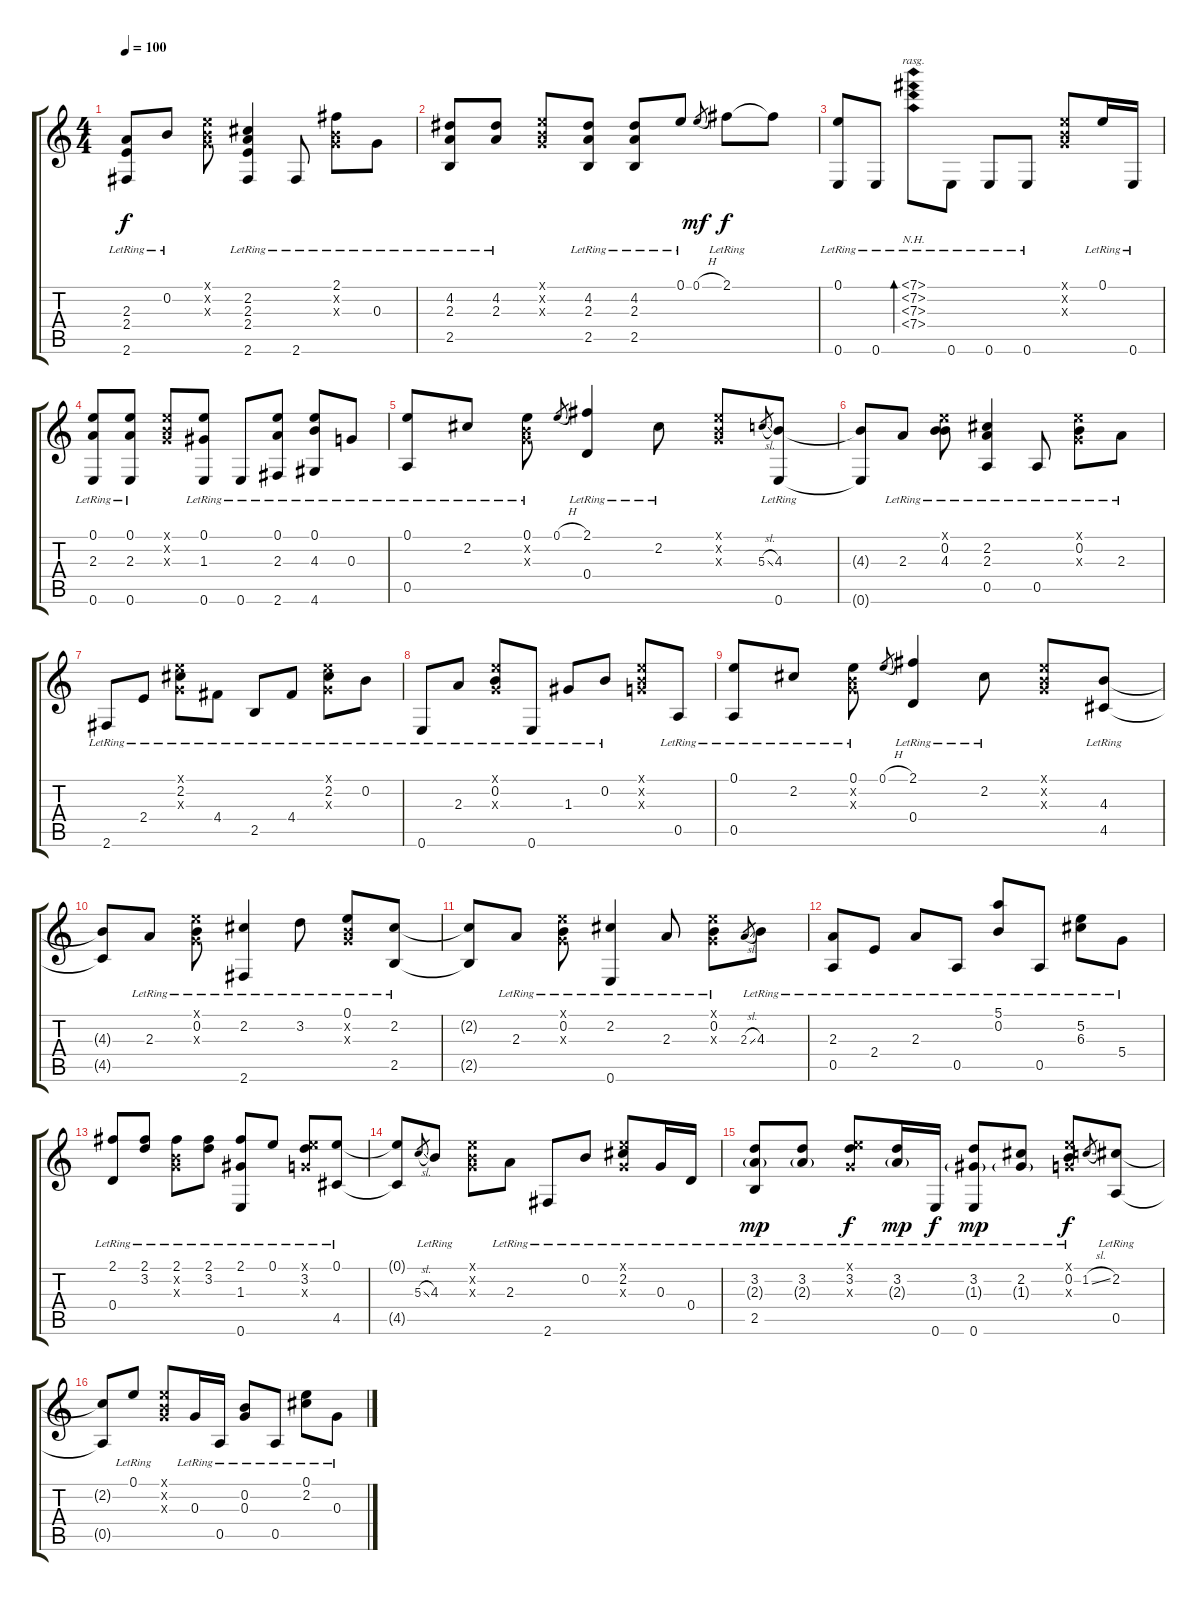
\track "" {instrument acousticguitarsteel}
\staff {score tabs}
\tuning (E4 B3 G3 D3 A2 E2) {hide}
\ts (4 4)
\tempo 100
\clef g2
\ks c
(2.3{lr} 2.4{lr} 2.6{lr}).8{dy f} 0.2{lr}.8 (0.1{x} 0.2{x} 0.3{x}).8 (2.2{lr} 2.3{lr} 2.4{lr} 2.6{lr}).4 2.6{lr}.8 (2.1{lr} 0.2{x} 0.3{x}).8 0.3{lr}.8 |
(4.2{lr} 2.3{lr} 2.5{lr}).8 (4.2{lr} 2.3{lr}).8 (0.1{x} 0.2{x} 0.3{x}).8 (4.2{lr} 2.3{lr} 2.5{lr}).8 (4.2{lr} 2.3{lr} 2.5{lr}).8 0.1{lr}.8 0.1{h}.8{gr dy mf} 2.1{lr}.8{dy f} 2.1{t}.8 |
(0.1{lr} 0.6{lr}).8 0.6{lr}.8 (7.1{nh lr} 7.2{nh lr} 7.3{nh lr} 7.4{nh lr}).8{bd 480 rasg ii} 0.6{lr}.8 0.6{lr}.8 0.6{lr}.8 (0.1{x} 0.2{x} 0.3{x}).8 0.1{lr}.16 0.6{lr}.16 |
(0.1{lr} 2.3{lr} 0.6{lr}).8 (0.1{lr} 2.3{lr} 0.6{lr}).8 (0.1{x} 0.2{x} 0.3{x}).8 (0.1{lr} 1.3{lr} 0.6{lr}).8 0.6{lr}.8 (0.1{lr} 2.3{lr} 2.6{lr}).8 (0.1{lr} 4.3{lr} 4.6{lr}).8 0.3{lr}.8 |
(0.1{lr} 0.5{lr}).8 2.2{lr}.8 (0.1{lr} 0.2{x} 0.3{x}).8 0.1{h}.8{gr} (2.1{lr} 0.4{lr}).4 2.2{lr}.8 (0.1{x} 0.2{x} 0.3{x}).8 5.3{sl}.8{gr} (4.3{lr} 0.6{lr}).8 |
(4.3{t} 0.6{t}).8 2.3{lr}.8 (0.1{x} 0.2{lr} 4.3{lr}).8 (2.2{lr} 2.3{lr} 0.5{lr}).4 0.5{lr}.8 (0.1{x} 0.2{lr} 0.3{x}).8 2.3{lr}.8 |
2.6{lr}.8 2.4{lr}.8 (0.1{x} 2.2{lr} 0.3{x}).8 4.4{lr}.8 2.5{lr}.8 4.4{lr}.8 (0.1{x} 2.2{lr} 0.3{x}).8 0.2{lr}.8 |
0.6{lr}.8 2.3{lr}.8 (0.1{x} 0.2{lr} 0.3{x}).8 0.6{lr}.8 1.3{lr}.8 0.2{lr}.8 (0.1{x} 0.2{x} 0.3{x}).8 0.5{lr}.8 |
(0.1{lr} 0.5{lr}).8 2.2{lr}.8 (0.1{lr} 0.2{x} 0.3{x}).8 0.1{h}.8{gr} (2.1{lr} 0.4{lr}).4 2.2{lr}.8 (0.1{x} 0.2{x} 0.3{x}).8 (4.3{lr} 4.5{lr}).8 |
(4.3{t} 4.5{t}).8 2.3{lr}.8 (0.1{x} 0.2{lr} 0.3{x}).8 (2.2{lr} 2.6{lr}).4 3.2{lr}.8 (0.1{lr} 0.2{x} 0.3{x}).8 (2.2{lr} 2.5{lr}).8 |
(2.2{t} 2.5{t}).8 2.3{lr}.8 (0.1{x} 0.2{lr} 0.3{x}).8 (2.2{lr} 0.6{lr}).4 2.3{lr}.8 (0.1{x} 0.2{lr} 0.3{x}).8 2.3{sl}.8{gr} 4.3{lr}.8 |
(2.3{lr} 0.5{lr}).8 2.4{lr}.8 2.3{lr}.8 0.5{lr}.8 (5.1{lr} 0.2{lr}).8 0.5{lr}.8 (5.2{lr} 6.3{lr}).8 5.4{lr}.8 |
(2.1{lr} 0.4{lr}).8 (2.1{lr} 3.2{lr}).8 (2.1{lr} 0.2{x} 0.3{x}).8 (2.1{lr} 3.2{lr}).8 (2.1{lr} 1.3{lr} 0.6{lr}).8 0.1{lr}.8 (0.1{x} 3.2{lr} 0.3{x}).8 (0.1{lr} 4.5{lr}).8 |
(0.1{t} 4.5{t}).8 5.3{sl}.8{gr} 4.3{lr}.8 (0.1{x} 0.2{x} 0.3{x}).8 2.3{lr}.8 2.6{lr}.8 0.2{lr}.8 (0.1{x} 2.2{lr} 0.3{x}).8 0.3{lr}.16 0.4{lr}.16 |
(3.2{lr} 2.3{g lr} 2.5{lr}).8{dy mp} (3.2{lr} 2.3{g lr}).8 (0.1{x} 3.2{lr} 0.3{x}).8{dy f} (3.2{lr} 2.3{g lr}).16{dy mp} 0.6{lr}.16{dy f} (3.2{lr} 1.3{g lr} 0.6{lr}).8{dy mp} (2.2{lr} 1.3{g lr}).8 (0.1{x} 0.2{lr} 0.3{x}).8{dy f} 1.2{sl}.8{gr} (2.2{lr} 0.5{lr}).8 |
(2.2{t} 0.5{t}).8 0.1{lr}.8 (0.1{x} 0.2{x} 0.3{x}).8 0.3{lr}.16 0.5{lr}.16 (0.2{lr} 0.3{lr}).8 0.5{lr}.8 (0.1{lr} 2.2{lr}).8 0.3{lr}.8
